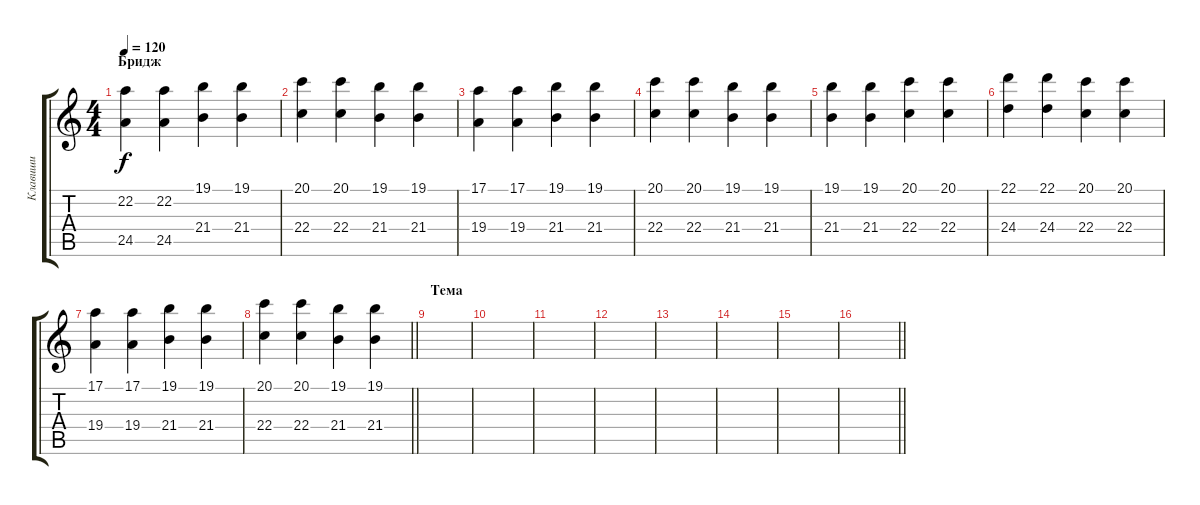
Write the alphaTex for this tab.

\track ("Клавиши" "Клавиши") {instrument stringensemble1}
\staff {score tabs}
\tuning (E4 B3 G3 D3 A2 E2) {hide}
\ts (4 4)
\section ("" "Бридж")
\tempo 120
\clef g2
\ks c
(22.2 24.5).4{dy f} (22.2 24.5).4 (19.1 21.4).4 (19.1 21.4).4 |
(20.1 22.4).4 (20.1 22.4).4 (19.1 21.4).4 (19.1 21.4).4 |
(17.1 19.4).4 (17.1 19.4).4 (19.1 21.4).4 (19.1 21.4).4 |
(20.1 22.4).4 (20.1 22.4).4 (19.1 21.4).4 (19.1 21.4).4 |
(19.1 21.4).4 (19.1 21.4).4 (20.1 22.4).4 (20.1 22.4).4 |
(22.1 24.4).4 (22.1 24.4).4 (20.1 22.4).4 (20.1 22.4).4 |
(17.1 19.4).4 (17.1 19.4).4 (19.1 21.4).4 (19.1 21.4).4 |
\barLineRight lightlight
(20.1 22.4).4 (20.1 22.4).4 (19.1 21.4).4 (19.1 21.4).4 |
\section ("" "Тема")
|
|
|
|
|
|
|
\barLineRight lightlight
